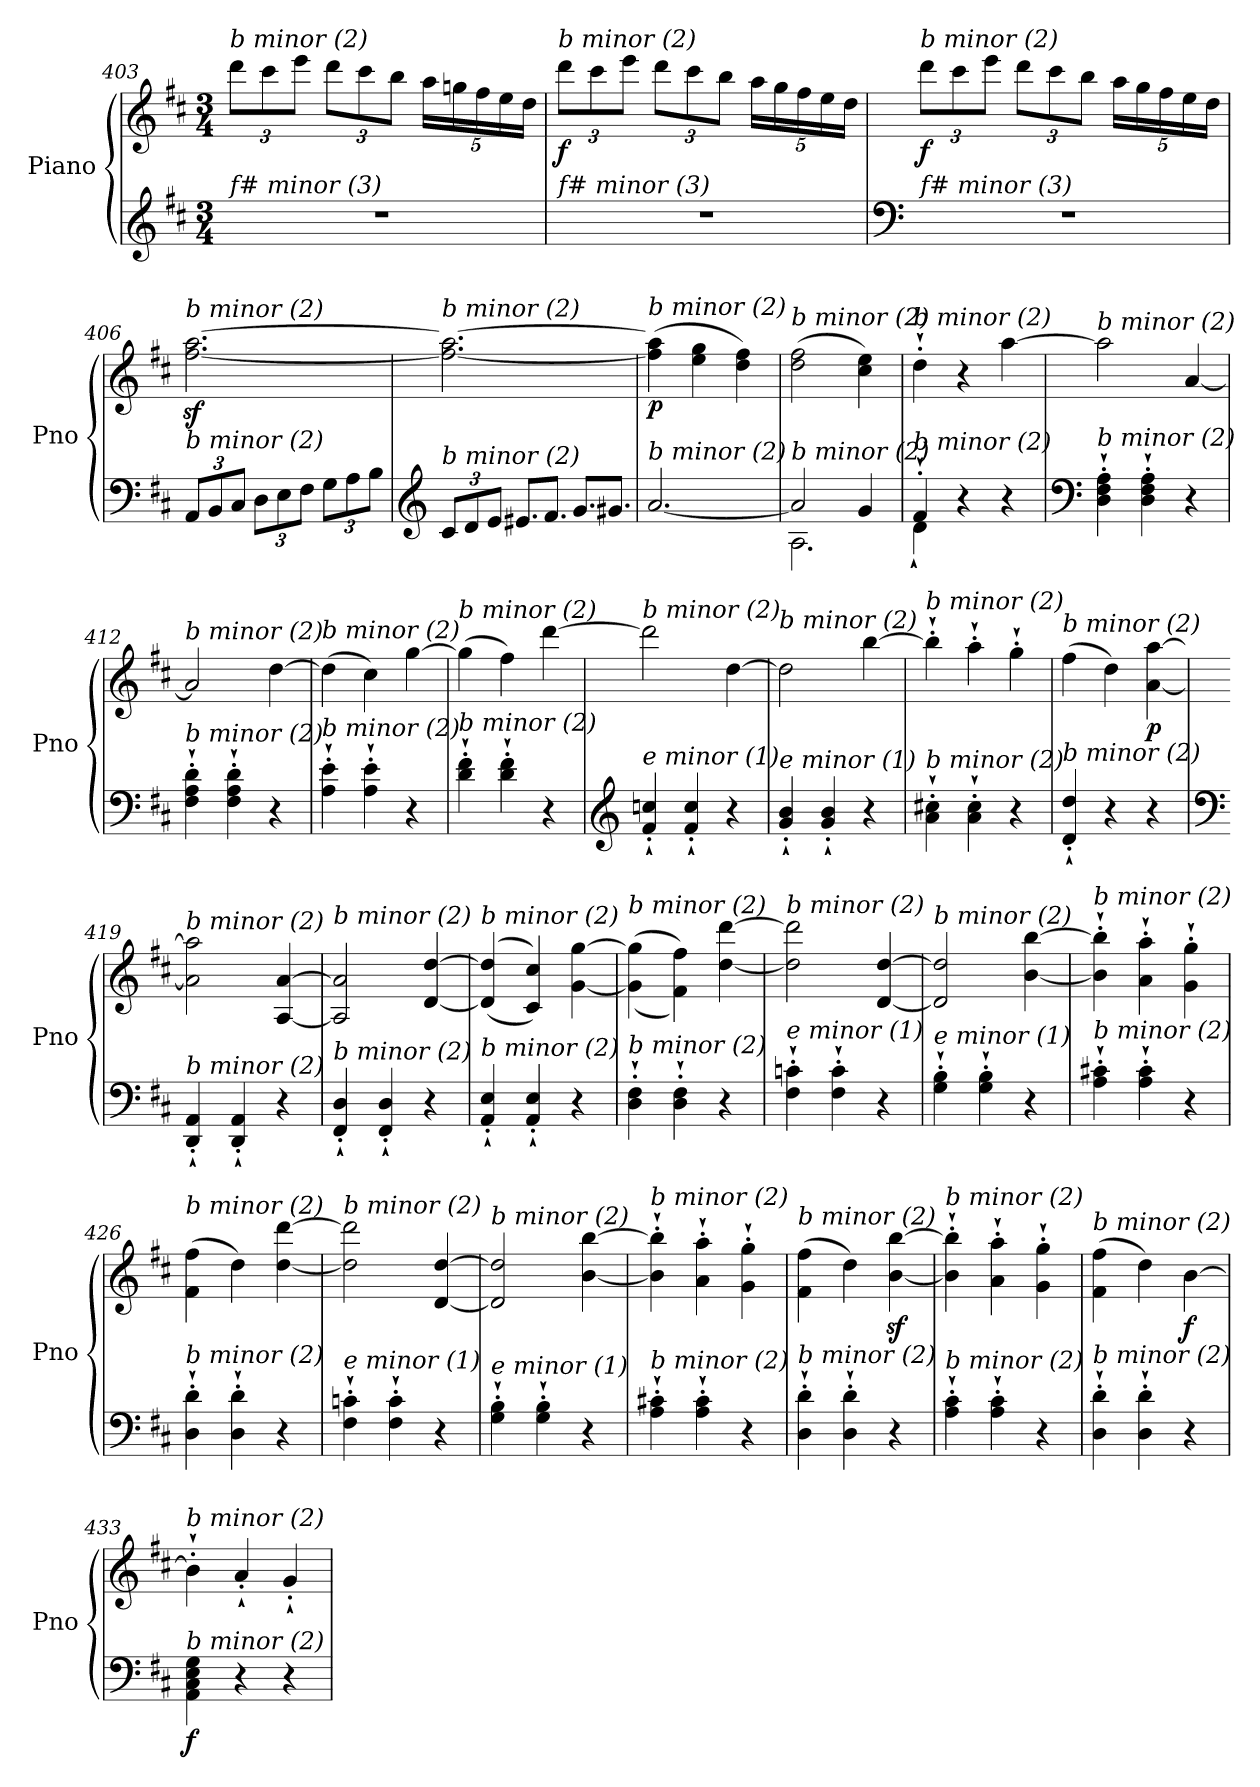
**kern	**kern	**dynam
*part1	*part1	*part1
*staff2	*staff1	*staff1/2
*I"Piano	*	*
*I'Pno	*	*
*clefG2	*clefG2	*
*k[f#c#]	*k[f#c#]	*
*M3/4	*M3/4	*
*	*Xbrackettup	*
=403	=403	=403
!	!LO:TX:i:t=b minor (2)	!
!LO:TX:i:t=f# minor (3)	!	!
2.r	12ddd\L	.
.	12ccc#\	.
.	12eee\J	.
.	12ddd\L	.
.	12ccc#\	.
.	12bb\J	.
.	20aa\LL	.
.	20ggn\	.
.	20ff#\	.
.	20ee\	.
.	20dd\JJ	.
=404	=404	=404
!	!LO:TX:i:t=b minor (2)	!
!LO:TX:i:t=f# minor (3)	!	!
!	!	!LO:DY:b
2.r	12ddd\L	f
.	12ccc#\	.
.	12eee\J	.
.	12ddd\L	.
.	12ccc#\	.
.	12bb\J	.
.	20aa\LL	.
.	20gg\	.
.	20ff#\	.
.	20ee\	.
.	20dd\JJ	.
!!LO:LB:g=z
=405	=405	=405
*clefF4	*	*
!	!LO:TX:i:t=b minor (2)	!
!LO:TX:i:t=f# minor (3)	!	!
!	!	!LO:DY:b
2.r	12ddd\L	f
.	12ccc#\	.
.	12eee\J	.
.	12ddd\L	.
.	12ccc#\	.
.	12bb\J	.
.	20aa\LL	.
.	20gg\	.
.	20ff#\	.
.	20ee\	.
.	20dd\JJ	.
=406	=406	=406
*Xbrackettup	*	*
!	!LO:TX:i:t=b minor (2)	!
!LO:TX:i:t=b minor (2)	!	!
12AA/L	[2.ff#\z< [2.aa\z<	.
12BB/	.	.
12C#/J	.	.
12D\L	.	.
12E\	.	.
12F#\J	.	.
12G\L	.	.
12A\	.	.
12B\J	.	.
=407	=407	=407
*clefG2	*	*
!	!LO:TX:i:t=b minor (2)	!
!LO:TX:i:t=b minor (2)	!	!
!	!	!LO:DY:b=2
12c#/L	2.ff#\_ 2.aa\_	other-dynamics
12d/	.	.
12e/J	.	.
*Xtuplet	*	*
12.e#X/L	.	.
12.f#/J	.	.
12.g/L	.	.
12.g#X/J	.	.
=408	=408	=408
!	!LO:TX:i:t=b minor (2)	!
!LO:TX:i:t=b minor (2)	!	!
!	!	!LO:DY:b
[2.a/	(4ff#\] 4aa\]	p
.	4ee\ 4gg\	.
.	4dd\ 4ff#\)	.
=409	=409	=409
*^	*	*
!	!	!LO:TX:i:t=b minor (2)	!
!LO:TX:i:t=b minor (2)	!	!	!
2a/]	2.A\	(2dd\ 2ff#\	.
4g/	.	4cc#\ 4ee\)	.
=410	=410	=410	=410
*	*	*^	*
!	!	!LO:TX:i:t=b minor (2)	!	!
!LO:TX:i:t=b minor (2)	!	!	!	!
4f#`'/	4d`\	4dd`'\	4ryy	.
4r	2ryy	4r	2ryy	.
4r	.	[4aa\	.	.
*v	*v	*	*	*
*	*v	*v	*
=411	=411	=411
*clefF4	*	*
!	!LO:TX:i:t=b minor (2)	!
!LO:TX:i:t=b minor (2)	!	!
4D\`' 4F#\`' 4A\`'	2aa\]	.
4D\`' 4F#\`' 4A\`'	.	.
4r	[4a/	.
!!LO:LB:g=z
=412	=412	=412
!	!LO:TX:i:t=b minor (2)	!
!LO:TX:i:t=b minor (2)	!	!
4F#\`' 4A\`' 4d\`'	2a/]	.
4F#\`' 4A\`' 4d\`'	.	.
4r	[4dd\	.
=413	=413	=413
!	!LO:TX:i:t=b minor (2)	!
!LO:TX:i:t=b minor (2)	!	!
4A\`' 4e\`'	(4dd\]	.
4A\`' 4e\`'	4cc#\)	.
4r	[4gg\	.
=414	=414	=414
!	!LO:TX:i:t=b minor (2)	!
!LO:TX:i:t=b minor (2)	!	!
4d\`' 4f#\`'	(4gg\]	.
4d\`' 4f#\`'	4ff#\)	.
4r	[4ddd\	.
=415	=415	=415
*clefG2	*	*
!	!LO:TX:i:t=b minor (2)	!
!LO:TX:i:t=e minor (1)	!	!
4f#/`' 4ccn/`'	2ddd\]	.
4f#/`' 4cc/`'	.	.
4r	[4dd\	.
=416	=416	=416
!	!LO:TX:i:t=b minor (2)	!
!LO:TX:i:t=e minor (1)	!	!
4g/`' 4b/`'	2dd\]	.
4g/`' 4b/`'	.	.
4r	[4bb\	.
=417	=417	=417
!	!LO:TX:i:t=b minor (2)	!
!LO:TX:i:t=b minor (2)	!	!
4a\`' 4cc#X\`'	4bb`'\]	.
4a\`' 4cc#\`'	4aa`'\	.
4r	4gg`'\	.
=418	=418	=418
!	!LO:TX:i:t=b minor (2)	!
!LO:TX:i:t=b minor (2)	!	!
4d/`' 4dd/`'	(4ff#\	.
4r	4dd\)	.
!	!	!LO:DY:b
4r	[4a\ [4aa\	p
=419	=419	=419
*clefF4	*	*
!	!LO:TX:i:t=b minor (2)	!
!LO:TX:i:t=b minor (2)	!	!
4DD/`' 4AA/`'	2a\] 2aa\]	.
4DD/`' 4AA/`'	.	.
4r	[4A/ [4a/	.
=420	=420	=420
!	!LO:TX:i:t=b minor (2)	!
!LO:TX:i:t=b minor (2)	!	!
4FF#/`' 4D/`'	2A/] 2a/]	.
4FF#/`' 4D/`'	.	.
4r	[4d/ [4dd/	.
=421	=421	=421
!	!LO:TX:i:t=b minor (2)	!
!LO:TX:i:t=b minor (2)	!	!
4AA/`' 4E/`'	(>(4d/] 4dd/]	.
4AA/`' 4E/`'	4c#/ 4cc#/))	.
4r	[4g\ [4gg\	.
=422	=422	=422
!	!LO:TX:i:t=b minor (2)	!
!LO:TX:i:t=b minor (2)	!	!
4D\`' 4F#\`'	((4g\] 4gg\]	.
4D\`' 4F#\`'	4f#\ 4ff#\))	.
4r	[4dd\ [4ddd\	.
!!LO:PB:g=z
=423	=423	=423
!	!LO:TX:i:t=b minor (2)	!
!LO:TX:i:t=e minor (1)	!	!
4F#\`' 4cn\`'	2dd\] 2ddd\]	.
4F#\`' 4c\`'	.	.
4r	[4d/ [4dd/	.
=424	=424	=424
!	!LO:TX:i:t=b minor (2)	!
!LO:TX:i:t=e minor (1)	!	!
4G\`' 4B\`'	2d/] 2dd/]	.
4G\`' 4B\`'	.	.
4r	[4b\ [4bb\	.
=425	=425	=425
!	!LO:TX:i:t=b minor (2)	!
!LO:TX:i:t=b minor (2)	!	!
4A\`' 4c#X\`'	4b\]`' 4bb\]`'	.
4A\`' 4c#\`'	4a\`' 4aa\`'	.
4r	4g\`' 4gg\`'	.
=426	=426	=426
!	!LO:TX:i:t=b minor (2)	!
!LO:TX:i:t=b minor (2)	!	!
4D\`' 4d\`'	(4f#\ 4ff#\	.
4D\`' 4d\`'	4dd\)	.
4r	[4dd\ [4ddd\	.
=427	=427	=427
!	!LO:TX:i:t=b minor (2)	!
!LO:TX:i:t=e minor (1)	!	!
4F#\`' 4cn\`'	2dd\] 2ddd\]	.
4F#\`' 4c\`'	.	.
!	!	!LO:DY:b
4r	[4d/ [4dd/	other-dynamics
=428	=428	=428
!	!LO:TX:i:t=b minor (2)	!
!LO:TX:i:t=e minor (1)	!	!
4G\`' 4B\`'	2d/] 2dd/]	.
4G\`' 4B\`'	.	.
4r	[4b\ [4bb\	.
=429	=429	=429
!	!LO:TX:i:t=b minor (2)	!
!LO:TX:i:t=b minor (2)	!	!
4A\`' 4c#X\`'	4b\]`' 4bb\]`'	.
4A\`' 4c#\`'	4a\`' 4aa\`'	.
4r	4g\`' 4gg\`'	.
=430	=430	=430
!	!LO:TX:i:t=b minor (2)	!
!LO:TX:i:t=b minor (2)	!	!
4D\`' 4d\`'	(4f#\ 4ff#\	.
4D\`' 4d\`'	4dd\)	.
4r	[4b\z< [4bb\z<	.
=431	=431	=431
!	!LO:TX:i:t=b minor (2)	!
!LO:TX:i:t=b minor (2)	!	!
4A\`' 4c#\`'	4b\]`' 4bb\]`'	.
4A\`' 4c#\`'	4a\`' 4aa\`'	.
4r	4g\`' 4gg\`'	.
=432	=432	=432
!	!LO:TX:i:t=b minor (2)	!
!LO:TX:i:t=b minor (2)	!	!
4D\`' 4d\`'	(4f#\ 4ff#\	.
4D\`' 4d\`'	4dd\)	.
!	!	!LO:DY:b
4r	[4b\	f
=433	=433	=433
!	!LO:TX:i:t=b minor (2)	!
!LO:TX:i:t=b minor (2)	!	!
!	!	!LO:DY:b=2
4AA\ 4C#\ 4E\ 4G\	4b`'\]	f
4r	4a`'/	.
4r	4g`'/	.
=	=	=
*-	*-	*-
